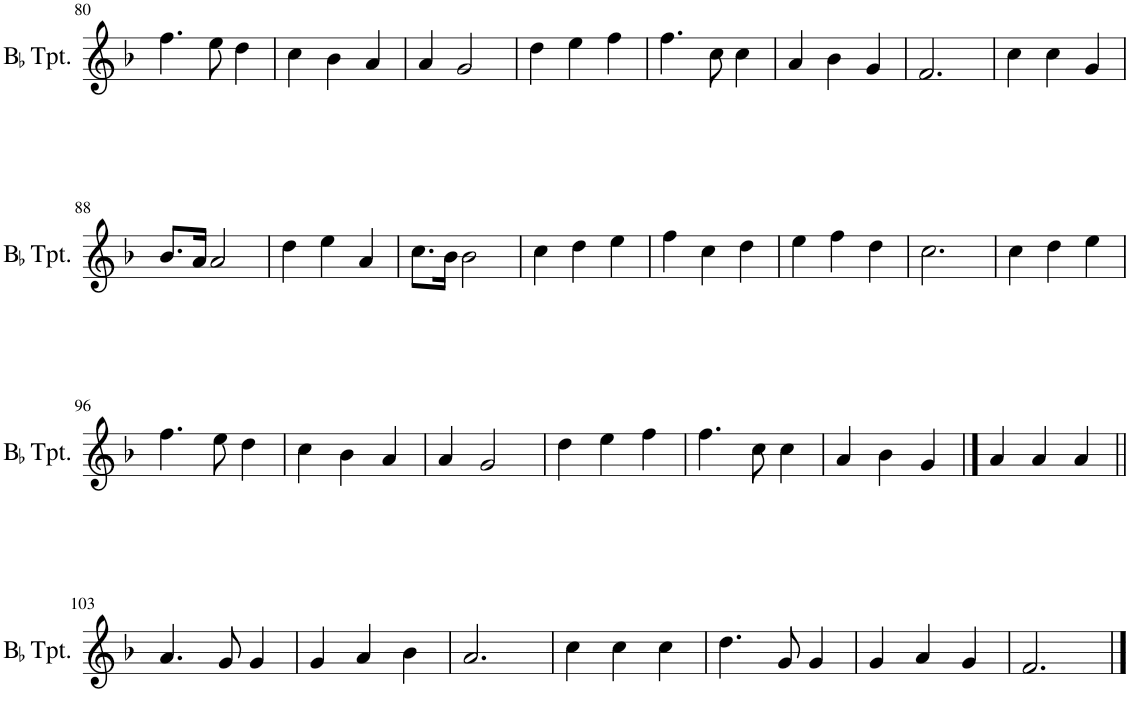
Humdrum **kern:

**kern
*part1
*staff1
*I"BaccidentalFlat Trumpet
*I'BaccidentalFlat Tpt.
!!LO:PB:g=z
*clefG2
*Trd1c2
*k[b-]
*M3/4
=80
4.ff\
8ee\
4dd\
=81
4cc\
4b-\
4a/
=82
4a/
2g/
=83
4dd\
4ee\
4ff\
=84
4.ff\
8cc\
4cc\
=85
4a/
4b-\
4g/
=86
2.f/
=87
4cc\
4cc\
4g/
!!LO:LB:g=z
=88
8.b-/L
16a/Jk
2a/
=89
4dd\
4ee\
4a/
=90
8.cc\L
16b-\Jk
2b-\
=91
4cc\
4dd\
4ee\
=92
4ff\
4cc\
4dd\
=93
4ee\
4ff\
4dd\
=94
2.cc\
=95
4cc\
4dd\
4ee\
!!LO:LB:g=z
=96
4.ff\
8ee\
4dd\
=97
4cc\
4b-\
4a/
=98
4a/
2g/
=99
4dd\
4ee\
4ff\
=100
4.ff\
8cc\
4cc\
=101
4a/
4b-\
4g/
==102
4a/
4a/
4a/
!!LO:LB:g=z
=103||
4.a/
8g/
4g/
=104
4g/
4a/
4b-\
=105
2.a/
=106
4cc\
4cc\
4cc\
=107
4.dd\
8g/
4g/
=108
4g/
4a/
4g/
=109
2.f/
==
*-
